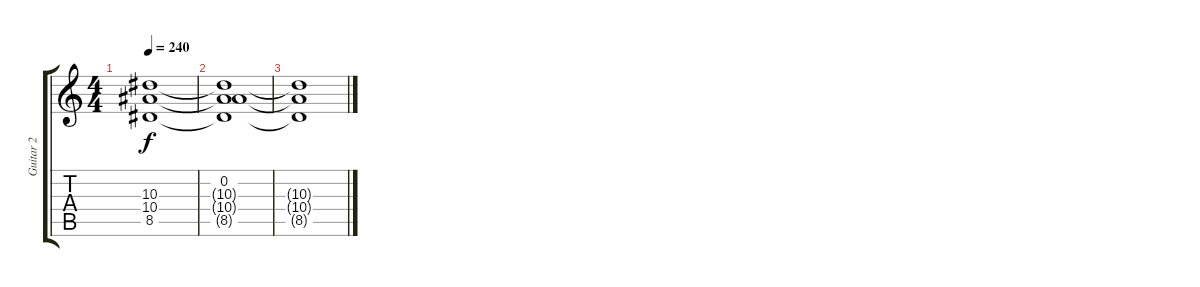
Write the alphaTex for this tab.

\track ("Guitar 2" "Guitar 2") {instrument distortionguitar}
\staff {score tabs}
\tuning (D4 A3 F3 C3 G2 D2) {hide}
\ts (4 4)
\tempo 240
\clef g2
\ks c
(10.3 10.4 8.5).1{dy f} |
(0.2 10.3{t} 10.4{t} 8.5{t}).1 |
(10.3{t} 10.4{t} 8.5{t}).1
